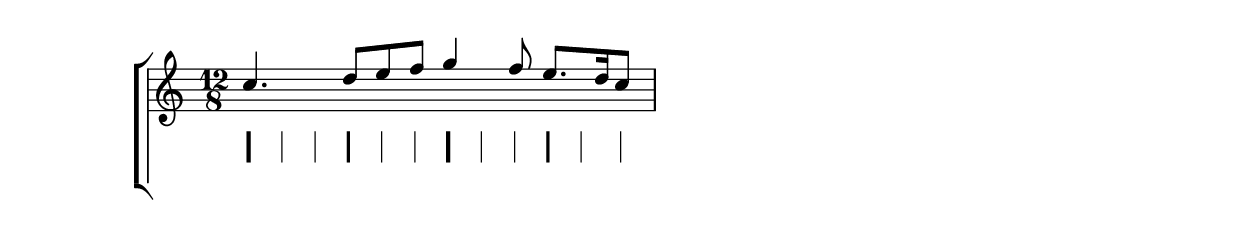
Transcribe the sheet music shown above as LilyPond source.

%% Do not edit this file; it is automatically
%% generated from LSR http://lsr.dsi.unimi.it
%% This file is in the public domain.
\version "2.13.16"

\header {
  lsrtags = "editorial-annotations"

%% Translation of GIT committish: 1d589aa04c20d7711bf662618adbdd6d445db29d
  texidoces = "
Se pueden trazar líneas verticales normales entre pentagramas para
mostrar la relación entre notas; sin embargo, en caso de música
monofónica, podemos hacer invisible el segundo pentagrama, y que
las líneas sean más cortas, como en este fragmento de código.

"
  doctitlees = "Líneas de rejilla: destacar ritmos y la relación temporal entre notas"

  texidoc = "
Regular vertical lines can be drawn between staves to show note
synchronization; however, in case of monophonic music, you may want to
make the second stave invisible, and make the lines shorter like in
this snippet.

"
  doctitle = "Grid lines: emphasizing rhythms and notes synchronization"
} % begin verbatim

\score {
  \new ChoirStaff {
    \relative c'' <<
      \new Staff {
        \time 12/8
        \stemUp
        c4. d8 e8 f g4 f8 e8. d16 c8
      }
      \new Staff {
        % hides staff and notes so that only the grid lines are visible
        \hideNotes
        \override Staff.BarLine #'transparent = ##t
        \override Staff.StaffSymbol #'line-count = #0
        \override Staff.TimeSignature #'transparent = ##t
        \override Staff.Clef #'transparent = ##t

        % dummy notes to force regular note spacing
        \once  \override Score.GridLine #'thickness = #4.0
        c8 c c
        \once  \override Score.GridLine #'thickness = #3.0
        c8 c c
        \once  \override Score.GridLine #'thickness = #4.0
        c8 c c
        \once  \override Score.GridLine #'thickness = #3.0
        c8 c c
      }
    >>
  }
  \layout {
    \context {
      \Score
      \consists "Grid_line_span_engraver"
      % center grid lines horizontally below note heads
      \override NoteColumn #'X-offset = #-0.5
    }
    \context {
      \Staff
      \consists "Grid_point_engraver"
      gridInterval = #(ly:make-moment 1 8)
      % set line length and positioning:
      % two staff spaces above center line on hidden staff
      % to four spaces below center line on visible staff
      \override GridPoint #'Y-extent = #'(2 . -4)
    }
    ragged-right = ##t
  }
}

